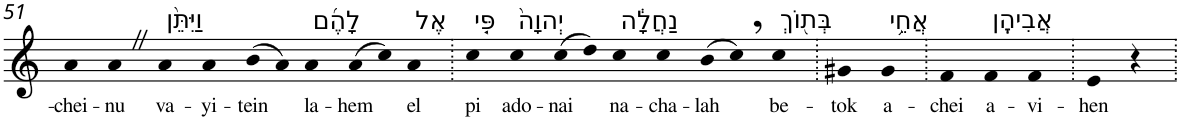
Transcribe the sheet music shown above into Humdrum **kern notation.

**kern	**text
*part1	*part1
*staff1	*staff1
*I"Piano	*
*I'Pno	*
!!LO:PB:g=z
*clefG2	*
*k[]	*
=51	=51
!	!LO:LY:b
4a	-chei-
!	!LO:LY:b
4aZ	-nu
!LO:TX:a:t=וַיִּתֵּ֨ן	!
!	!LO:LY:b
4a	va-
!	!LO:LY:b
4a	-yi-
!	!LO:LY:b
(>8b	-tein
8a)	.
!LO:TX:a:t=לָהֶ֜ם	!
!	!LO:LY:b
4a	la-
!	!LO:LY:b
(>8a	-hem
8cc)	.
!LO:TX:a:t=אֶל	!
!	!LO:LY:b
4a	el
=52.	=52.
!LO:TX:a:t=פִּ֤י	!
!	!LO:LY:b
4cc	pi
!LO:TX:a:t=יְהוָה֙	!
!	!LO:LY:b
4cc	ado-
!	!LO:LY:b
(>8cc	-nai
8dd)	.
!LO:TX:a:t=נַחֲלָ֔ה	!
!	!LO:LY:b
4cc	na-
!	!LO:LY:b
4cc	-cha-
!	!LO:LY:b
(>8b	-lah
8cc,)	.
!LO:TX:a:t=בְּת֖וֹךְ	!
!	!LO:LY:b
4cc	be-
=53.	=53.
!	!LO:LY:b
4g#X	-tok
!LO:TX:a:t=אֲחֵ֥י	!
!	!LO:LY:b
4g#	a-
=54.	=54.
!	!LO:LY:b
4f	-chei
!LO:TX:a:t=אֲבִיהֶֽן	!
!	!LO:LY:b
4f	a-
!	!LO:LY:b
4f	-vi-
=55.	=55.
!	!LO:LY:b
4e	-hen
4r	.
=.	=.
*-	*-
